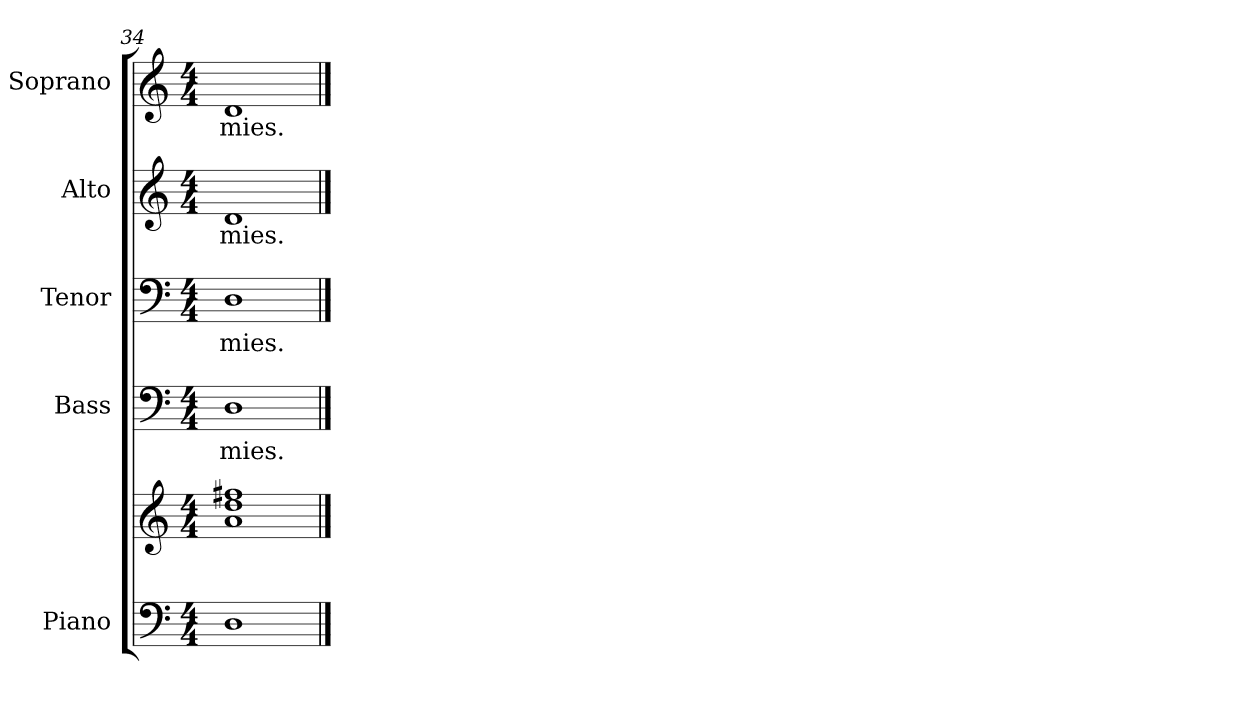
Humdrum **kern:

**kern	**kern	**kern	**text	**kern	**text	**kern	**text	**kern	**text
*part5	*part5	*part4	*part4	*part3	*part3	*part2	*part2	*part1	*part1
*staff6	*staff5	*staff4	*staff4	*staff3	*staff3	*staff2	*staff2	*staff1	*staff1
*I"Piano	*	*I"Bass	*	*I"Tenor	*	*I"Alto	*	*I"Soprano	*
*I'Pno.	*	*I'B.	*	*I'T.	*	*I'A.	*	*I'S.	*
!!LO:PB:g=z
*clefF4	*clefG2	*clefF4	*	*clefF4	*	*clefG2	*	*clefG2	*
*k[]	*k[]	*k[]	*	*k[]	*	*k[]	*	*k[]	*
*C:	*C:	*C:	*	*C:	*	*C:	*	*C:	*
*M4/4	*M4/4	*M4/4	*	*M4/4	*	*M4/4	*	*M4/4	*
=34	=34	=34	=34	=34	=34	=34	=34	=34	=34
!	!	!	!LO:LY:b:color=#000000	!	!	!	!	!	!
!	!	!	!	!	!LO:LY:b:color=#000000	!	!	!	!
!	!	!	!	!	!	!	!LO:LY:b:color=#000000	!	!
!	!	!	!	!	!	!	!	!	!LO:LY:b:color=#000000
1Di	1ai 1ddi 1ff#Xi	1Di	-mies.	1Di	-mies.	1di	-mies.	1di	-mies.
==	==	==	==	==	==	==	==	==	==
*-	*-	*-	*-	*-	*-	*-	*-	*-	*-
